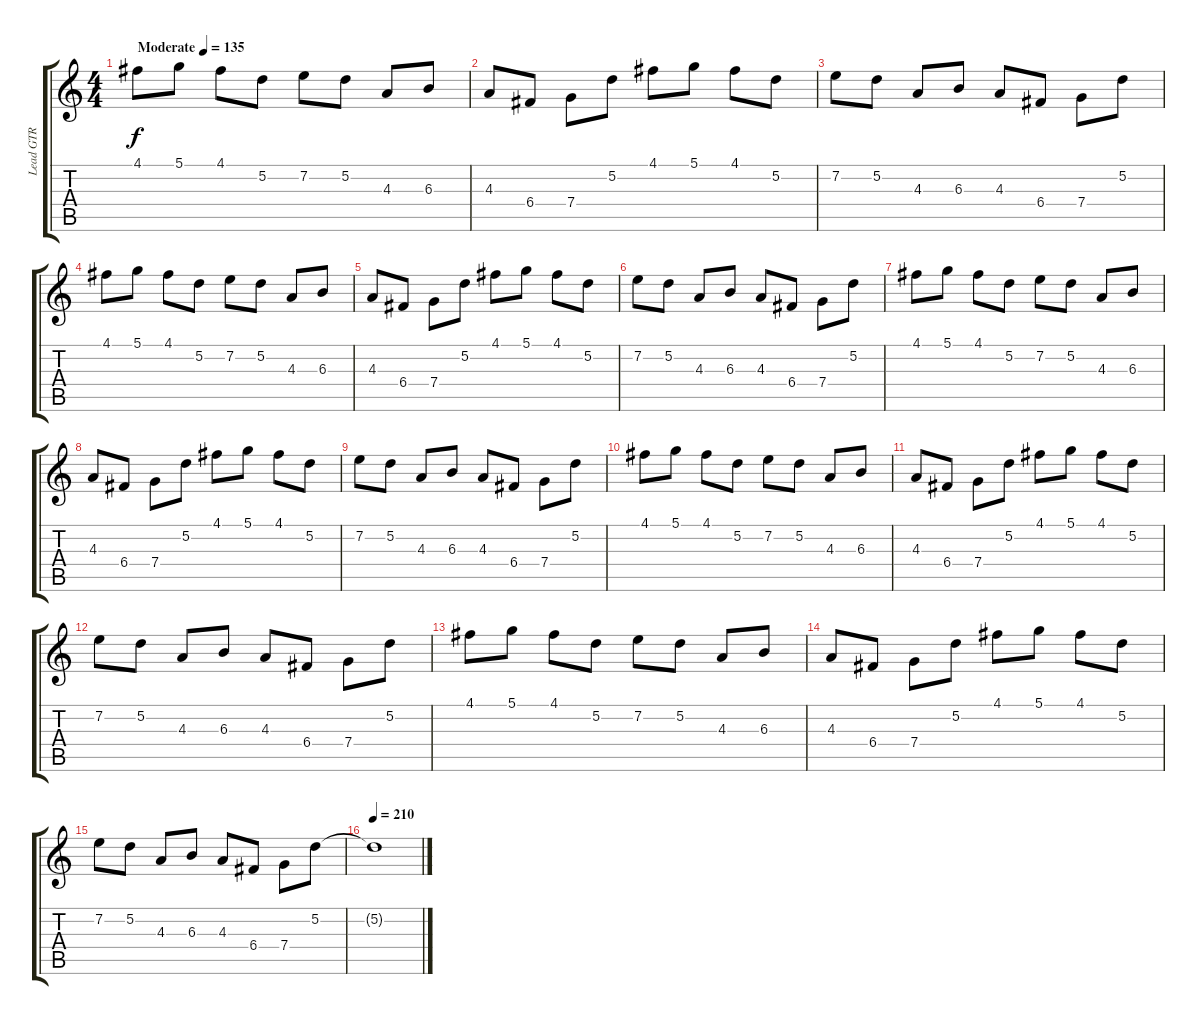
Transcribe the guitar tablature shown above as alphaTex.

\track ("Lead GTR" "Lead GTR") {instrument electricguitarjazz}
\staff {score tabs}
\tuning (D4 A3 F3 C3 G2 C2) {hide}
\ts (4 4)
\tempo (135 "Moderate")
\clef g2
\ks c
4.1.8{dy f instrument electricguitarjazz} 5.1.8 4.1.8 5.2.8 7.2.8 5.2.8 4.3.8 6.3.8 |
4.3.8 6.4.8 7.4.8 5.2.8 4.1.8 5.1.8 4.1.8 5.2.8 |
7.2.8 5.2.8 4.3.8 6.3.8 4.3.8 6.4.8 7.4.8 5.2.8 |
4.1.8 5.1.8 4.1.8 5.2.8 7.2.8 5.2.8 4.3.8 6.3.8 |
4.3.8 6.4.8 7.4.8 5.2.8 4.1.8 5.1.8 4.1.8 5.2.8 |
7.2.8 5.2.8 4.3.8 6.3.8 4.3.8 6.4.8 7.4.8 5.2.8 |
4.1.8 5.1.8 4.1.8 5.2.8 7.2.8 5.2.8 4.3.8 6.3.8 |
4.3.8 6.4.8 7.4.8 5.2.8 4.1.8 5.1.8 4.1.8 5.2.8 |
7.2.8 5.2.8 4.3.8 6.3.8 4.3.8 6.4.8 7.4.8 5.2.8 |
4.1.8 5.1.8 4.1.8 5.2.8 7.2.8 5.2.8 4.3.8 6.3.8 |
4.3.8 6.4.8 7.4.8 5.2.8 4.1.8 5.1.8 4.1.8 5.2.8 |
7.2.8 5.2.8 4.3.8 6.3.8 4.3.8 6.4.8 7.4.8 5.2.8 |
4.1.8 5.1.8 4.1.8 5.2.8 7.2.8 5.2.8 4.3.8 6.3.8 |
4.3.8 6.4.8 7.4.8 5.2.8 4.1.8 5.1.8 4.1.8 5.2.8 |
7.2.8 5.2.8 4.3.8 6.3.8 4.3.8 6.4.8 7.4.8 5.2.8 |
\tempo 210
5.2{t}.1
